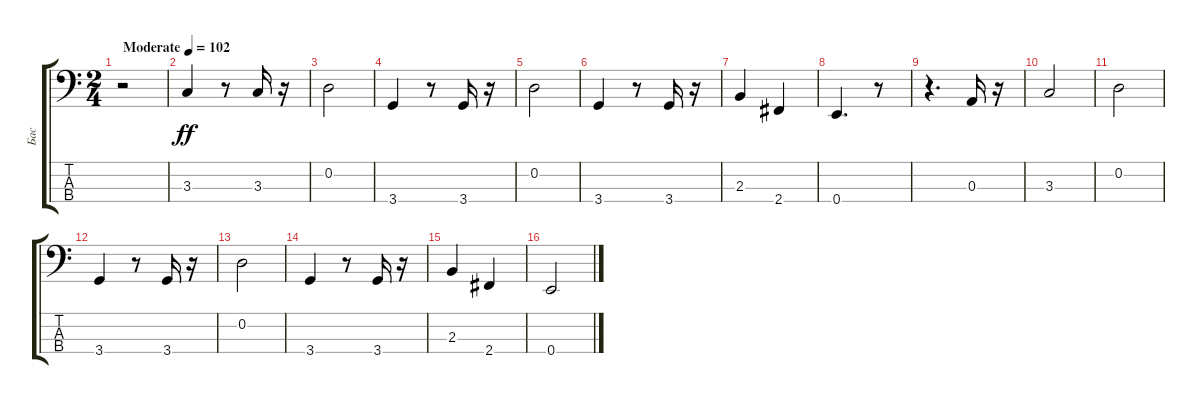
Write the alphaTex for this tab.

\track ("Бас" "Бас") {instrument fretlessbass}
\staff {score tabs}
\tuning (G2 D2 A1 E1) {hide}
\ts (2 4)
\tempo (102 "Moderate")
\clef f4
\ks c
r.2{dy ff instrument fretlessbass} |
3.3.4 r.8 3.3.16 r.16 |
0.2.2 |
3.4.4 r.8 3.4.16 r.16 |
0.2.2 |
3.4.4 r.8 3.4.16 r.16 |
2.3.4 2.4.4 |
0.4.4{d} r.8 |
r.4{d} 0.3.16 r.16 |
3.3.2 |
0.2.2 |
3.4.4 r.8 3.4.16 r.16 |
0.2.2 |
3.4.4 r.8 3.4.16 r.16 |
2.3.4 2.4.4 |
0.4.2
